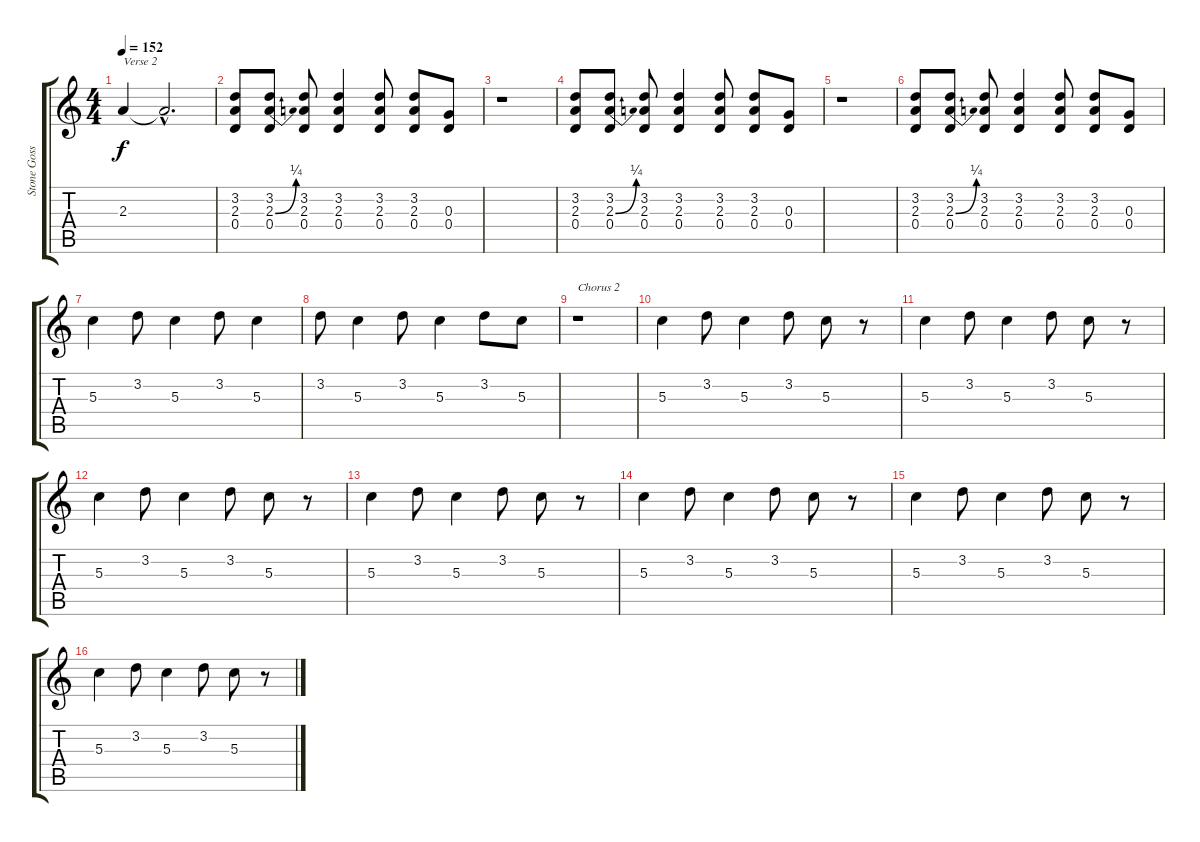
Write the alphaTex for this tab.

\track ("Stone Gossard" "Stone Goss") {instrument distortionguitar}
\staff {score tabs}
\tuning (E4 B3 G3 D3 A2 E2) {hide}
\ts (4 4)
\tempo 152
\clef g2
\ks c
2.3{t}.4{txt "Verse 2" dy f} 2.3{hac t}.2{d} |
(3.2 2.3 0.4).8 (3.2 2.3{be (bend 0 0 60 1)} 0.4).8 (3.2 2.3 0.4).8 (3.2 2.3 0.4).4 (3.2 2.3 0.4).8 (3.2 2.3 0.4).8 (0.3 0.4).8 |
r.1 |
(3.2 2.3 0.4).8 (3.2 2.3{be (bend 0 0 60 1)} 0.4).8 (3.2 2.3 0.4).8 (3.2 2.3 0.4).4 (3.2 2.3 0.4).8 (3.2 2.3 0.4).8 (0.3 0.4).8 |
r.1 |
(3.2 2.3 0.4).8 (3.2 2.3{be (bend 0 0 60 1)} 0.4).8 (3.2 2.3 0.4).8 (3.2 2.3 0.4).4 (3.2 2.3 0.4).8 (3.2 2.3 0.4).8 (0.3 0.4).8 |
5.3.4 3.2.8 5.3.4 3.2.8 5.3.4 |
3.2.8 5.3.4 3.2.8 5.3.4 3.2.8 5.3.8 |
r.1{txt "Chorus 2"} |
5.3.4 3.2.8 5.3.4 3.2.8 5.3.8 r.8 |
5.3.4 3.2.8 5.3.4 3.2.8 5.3.8 r.8 |
5.3.4 3.2.8 5.3.4 3.2.8 5.3.8 r.8 |
5.3.4 3.2.8 5.3.4 3.2.8 5.3.8 r.8 |
5.3.4 3.2.8 5.3.4 3.2.8 5.3.8 r.8 |
5.3.4 3.2.8 5.3.4 3.2.8 5.3.8 r.8 |
5.3.4 3.2.8 5.3.4 3.2.8 5.3.8 r.8
